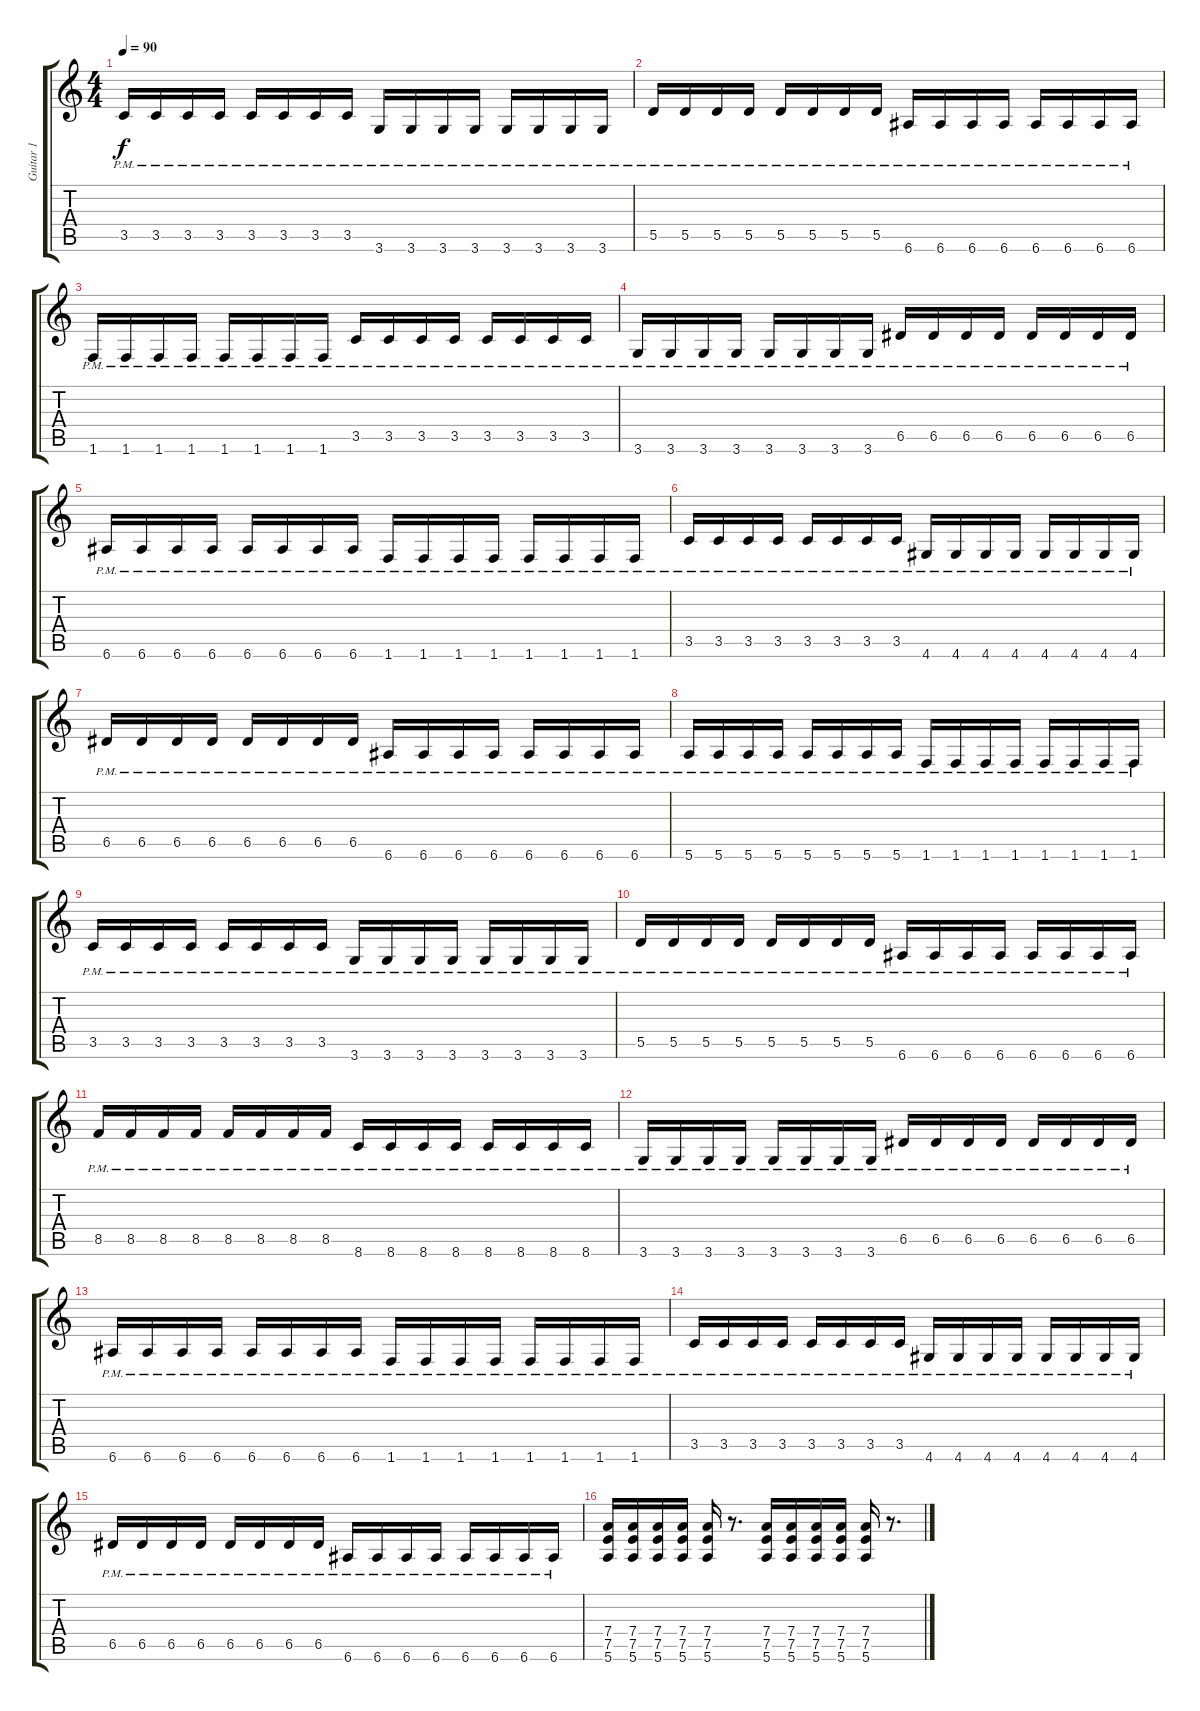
\track ("Guitar 1" "Guitar 1") {instrument overdrivenguitar}
\staff {score tabs}
\tuning (E4 B3 G3 D3 A2 E2) {hide}
\ts (4 4)
\tempo 90
\clef g2
\ks c
3.5{pm}.16{dy f} 3.5{pm}.16 3.5{pm}.16 3.5{pm}.16 3.5{pm}.16 3.5{pm}.16 3.5{pm}.16 3.5{pm}.16 3.6{pm}.16 3.6{pm}.16 3.6{pm}.16 3.6{pm}.16 3.6{pm}.16 3.6{pm}.16 3.6{pm}.16 3.6{pm}.16 |
5.5{pm}.16 5.5{pm}.16 5.5{pm}.16 5.5{pm}.16 5.5{pm}.16 5.5{pm}.16 5.5{pm}.16 5.5{pm}.16 6.6{pm}.16 6.6{pm}.16 6.6{pm}.16 6.6{pm}.16 6.6{pm}.16 6.6{pm}.16 6.6{pm}.16 6.6{pm}.16 |
1.6{pm}.16 1.6{pm}.16 1.6{pm}.16 1.6{pm}.16 1.6{pm}.16 1.6{pm}.16 1.6{pm}.16 1.6{pm}.16 3.5{pm}.16 3.5{pm}.16 3.5{pm}.16 3.5{pm}.16 3.5{pm}.16 3.5{pm}.16 3.5{pm}.16 3.5{pm}.16 |
3.6{pm}.16 3.6{pm}.16 3.6{pm}.16 3.6{pm}.16 3.6{pm}.16 3.6{pm}.16 3.6{pm}.16 3.6{pm}.16 6.5{pm}.16 6.5{pm}.16 6.5{pm}.16 6.5{pm}.16 6.5{pm}.16 6.5{pm}.16 6.5{pm}.16 6.5{pm}.16 |
6.6{pm}.16 6.6{pm}.16 6.6{pm}.16 6.6{pm}.16 6.6{pm}.16 6.6{pm}.16 6.6{pm}.16 6.6{pm}.16 1.6{pm}.16 1.6{pm}.16 1.6{pm}.16 1.6{pm}.16 1.6{pm}.16 1.6{pm}.16 1.6{pm}.16 1.6{pm}.16 |
3.5{pm}.16 3.5{pm}.16 3.5{pm}.16 3.5{pm}.16 3.5{pm}.16 3.5{pm}.16 3.5{pm}.16 3.5{pm}.16 4.6{pm}.16 4.6{pm}.16 4.6{pm}.16 4.6{pm}.16 4.6{pm}.16 4.6{pm}.16 4.6{pm}.16 4.6{pm}.16 |
6.5{pm}.16 6.5{pm}.16 6.5{pm}.16 6.5{pm}.16 6.5{pm}.16 6.5{pm}.16 6.5{pm}.16 6.5{pm}.16 6.6{pm}.16 6.6{pm}.16 6.6{pm}.16 6.6{pm}.16 6.6{pm}.16 6.6{pm}.16 6.6{pm}.16 6.6{pm}.16 |
5.6{pm}.16 5.6{pm}.16 5.6{pm}.16 5.6{pm}.16 5.6{pm}.16 5.6{pm}.16 5.6{pm}.16 5.6{pm}.16 1.6{pm}.16 1.6{pm}.16 1.6{pm}.16 1.6{pm}.16 1.6{pm}.16 1.6{pm}.16 1.6{pm}.16 1.6{pm}.16 |
3.5{pm}.16 3.5{pm}.16 3.5{pm}.16 3.5{pm}.16 3.5{pm}.16 3.5{pm}.16 3.5{pm}.16 3.5{pm}.16 3.6{pm}.16 3.6{pm}.16 3.6{pm}.16 3.6{pm}.16 3.6{pm}.16 3.6{pm}.16 3.6{pm}.16 3.6{pm}.16 |
5.5{pm}.16 5.5{pm}.16 5.5{pm}.16 5.5{pm}.16 5.5{pm}.16 5.5{pm}.16 5.5{pm}.16 5.5{pm}.16 6.6{pm}.16 6.6{pm}.16 6.6{pm}.16 6.6{pm}.16 6.6{pm}.16 6.6{pm}.16 6.6{pm}.16 6.6{pm}.16 |
8.5{pm}.16 8.5{pm}.16 8.5{pm}.16 8.5{pm}.16 8.5{pm}.16 8.5{pm}.16 8.5{pm}.16 8.5{pm}.16 8.6{pm}.16 8.6{pm}.16 8.6{pm}.16 8.6{pm}.16 8.6{pm}.16 8.6{pm}.16 8.6{pm}.16 8.6{pm}.16 |
3.6{pm}.16 3.6{pm}.16 3.6{pm}.16 3.6{pm}.16 3.6{pm}.16 3.6{pm}.16 3.6{pm}.16 3.6{pm}.16 6.5{pm}.16 6.5{pm}.16 6.5{pm}.16 6.5{pm}.16 6.5{pm}.16 6.5{pm}.16 6.5{pm}.16 6.5{pm}.16 |
6.6{pm}.16 6.6{pm}.16 6.6{pm}.16 6.6{pm}.16 6.6{pm}.16 6.6{pm}.16 6.6{pm}.16 6.6{pm}.16 1.6{pm}.16 1.6{pm}.16 1.6{pm}.16 1.6{pm}.16 1.6{pm}.16 1.6{pm}.16 1.6{pm}.16 1.6{pm}.16 |
3.5{pm}.16 3.5{pm}.16 3.5{pm}.16 3.5{pm}.16 3.5{pm}.16 3.5{pm}.16 3.5{pm}.16 3.5{pm}.16 4.6{pm}.16 4.6{pm}.16 4.6{pm}.16 4.6{pm}.16 4.6{pm}.16 4.6{pm}.16 4.6{pm}.16 4.6{pm}.16 |
6.5{pm}.16 6.5{pm}.16 6.5{pm}.16 6.5{pm}.16 6.5{pm}.16 6.5{pm}.16 6.5{pm}.16 6.5{pm}.16 6.6{pm}.16 6.6{pm}.16 6.6{pm}.16 6.6{pm}.16 6.6{pm}.16 6.6{pm}.16 6.6{pm}.16 6.6{pm}.16 |
(7.4 7.5 5.6).16 (7.4 7.5 5.6).16 (7.4 7.5 5.6).16 (7.4 7.5 5.6).16 (7.4 7.5 5.6).16 r.8{d} (7.4 7.5 5.6).16 (7.4 7.5 5.6).16 (7.4 7.5 5.6).16 (7.4 7.5 5.6).16 (7.4 7.5 5.6).16 r.8{d}
